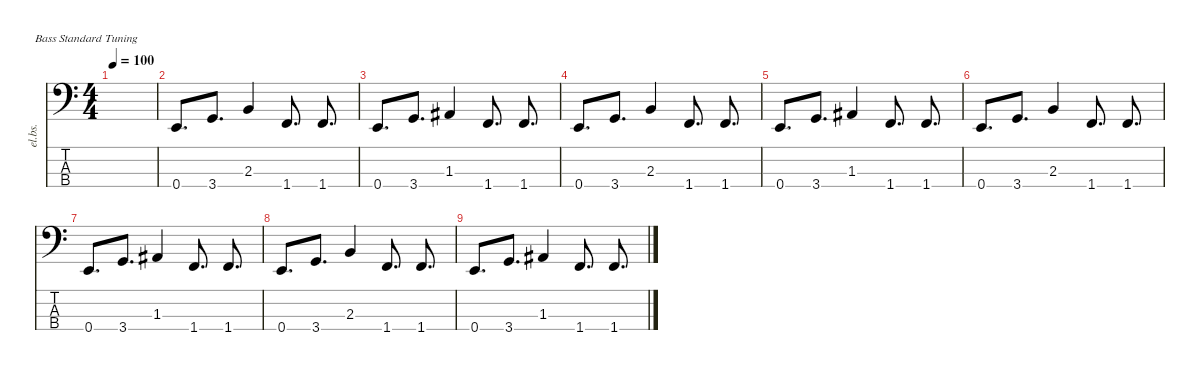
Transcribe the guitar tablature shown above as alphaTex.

\defaultSystemsLayout 4
\hideDynamics
\bracketExtendMode nobrackets
\otherSystemsTrackNameOrientation horizontal
\track ("Electric Bass" "el.bs.") {instrument electricbassfinger}
\staff {score tabs}
\tuning (G2 D2 A1 E1)
\ts (4 4)
\tempo 100
\clef f4
\ks c
|
0.4.8{d beam Up} 3.4.8{d beam Up} 2.3.4{beam Up} 1.4.8{d beam Up} 1.4.8{d beam Up} |
0.4.8{d beam Up} 3.4.8{d beam Up} 1.3{acc #}.4{beam Up} 1.4.8{d beam Up} 1.4.8{d beam Up} |
0.4.8{d beam Up} 3.4.8{d beam Up} 2.3.4{beam Up} 1.4.8{d beam Up} 1.4.8{d beam Up} |
0.4.8{d beam Up} 3.4.8{d beam Up} 1.3{acc #}.4{beam Up} 1.4.8{d beam Up} 1.4.8{d beam Up} |
0.4.8{d beam Up} 3.4.8{d beam Up} 2.3.4{beam Up} 1.4.8{d beam Up} 1.4.8{d beam Up} |
0.4.8{d beam Up} 3.4.8{d beam Up} 1.3{acc #}.4{beam Up} 1.4.8{d beam Up} 1.4.8{d beam Up} |
0.4.8{d beam Up} 3.4.8{d beam Up} 2.3.4{beam Up} 1.4.8{d beam Up} 1.4.8{d beam Up} |
0.4.8{d beam Up} 3.4.8{d beam Up} 1.3{acc #}.4{beam Up} 1.4.8{d beam Up} 1.4.8{d beam Up}
